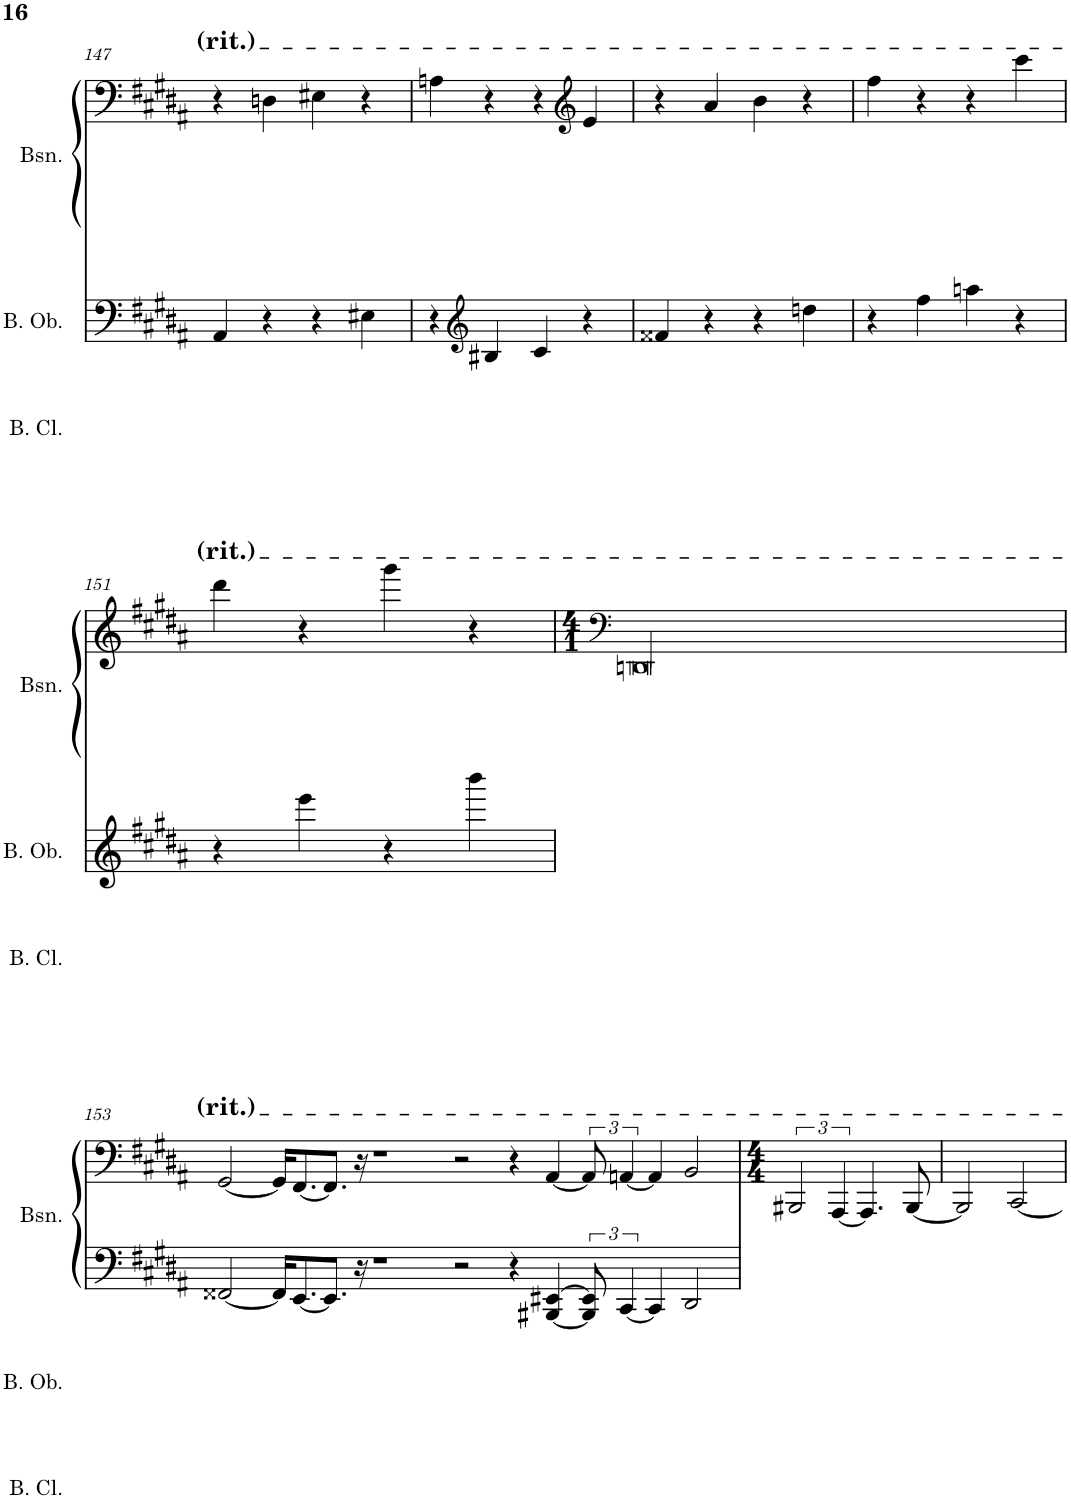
**kern	**kern	**kern	**kern
*part3	*part2	*part1	*part1
*staff4	*staff3	*staff2	*staff1
*I"Bass Clarinet	*I"Bass Oboe	*I"Bassoon	*
*I'B. Cl.	*I'B. Ob.	*I'Bsn.	*
!!LO:PB:g=z
*clefG2	*clefF4	*clefF4	*clefF4
*Trd8c14	*	*	*
*k[b-e-a-d-g-]	*k[f#c#g#d#a#]	*k[f#c#g#d#a#]	*k[f#c#g#d#a#]
*M4/4	*M4/4	*M4/4	*M4/4
=147	=147	=147	=147
1r	4AA#/	1r	4r
.	4r	.	4Dn\
.	4r	.	4E#X\
.	4E#X\	.	4r
=148	=148	=148	=148
1r	4r	1r	4An\
*	*clefG2	*	*
.	4B#X/	.	4r
.	4c#/	.	4r
*	*	*	*clefG2
.	4r	.	4e/
=149	=149	=149	=149
1r	4f##X/	1r	4r
.	4r	.	4a#/
.	4r	.	4b\
.	4ddn\	.	4r
=150	=150	=150	=150
1r	4r	1r	4ff#\
.	4ff#\	.	4r
.	4aan\	.	4r
.	4r	.	4ccc#\
!!LO:LB:g=z
=151	=151	=151	=151
1r	4r	1r	4ddd#\
.	4eee\	.	4r
.	4r	.	4ggg#\
.	4bbb\	.	4r
=152	=152	=152	=152
*	*	*	*clefF4
*M4/1	*M4/1	*M4/1	*M4/1
00r	00r	00r	00DDn/
!!LO:LB:g=z
=153	=153	=153	=153
00r	00r	[2FF##X/	[2GG#/
.	.	16FF##/KL]	16GG#/KL]
.	.	[8.EE/	[8.FF#/
.	.	8.EE/J]	8.FF#/J]
.	.	16r	16r
.	.	1r	1r
.	.	2r	2r
.	.	4r	4r
.	.	[4BBB#X/ [4EE#X/	[4AA#/
.	.	12BBB#/] 12EE#/]	12AA#/]
.	.	[6CC#/	[6AAn/
.	.	4CC#/]	4AA/]
.	.	2DD#/	2BB/
=154	=154	=154	=154
*M4/4	*M4/4	*M4/4	*M4/4
1r	1r	1r	3BBB#X/
.	.	.	[6AAA#/
.	.	.	4.AAA#/]
.	.	.	[8BBB#/
=155	=155	=155	=155
1r	1r	1r	2BBB#/]
.	.	.	[2CC#/
=	=	=	=
*-	*-	*-	*-
